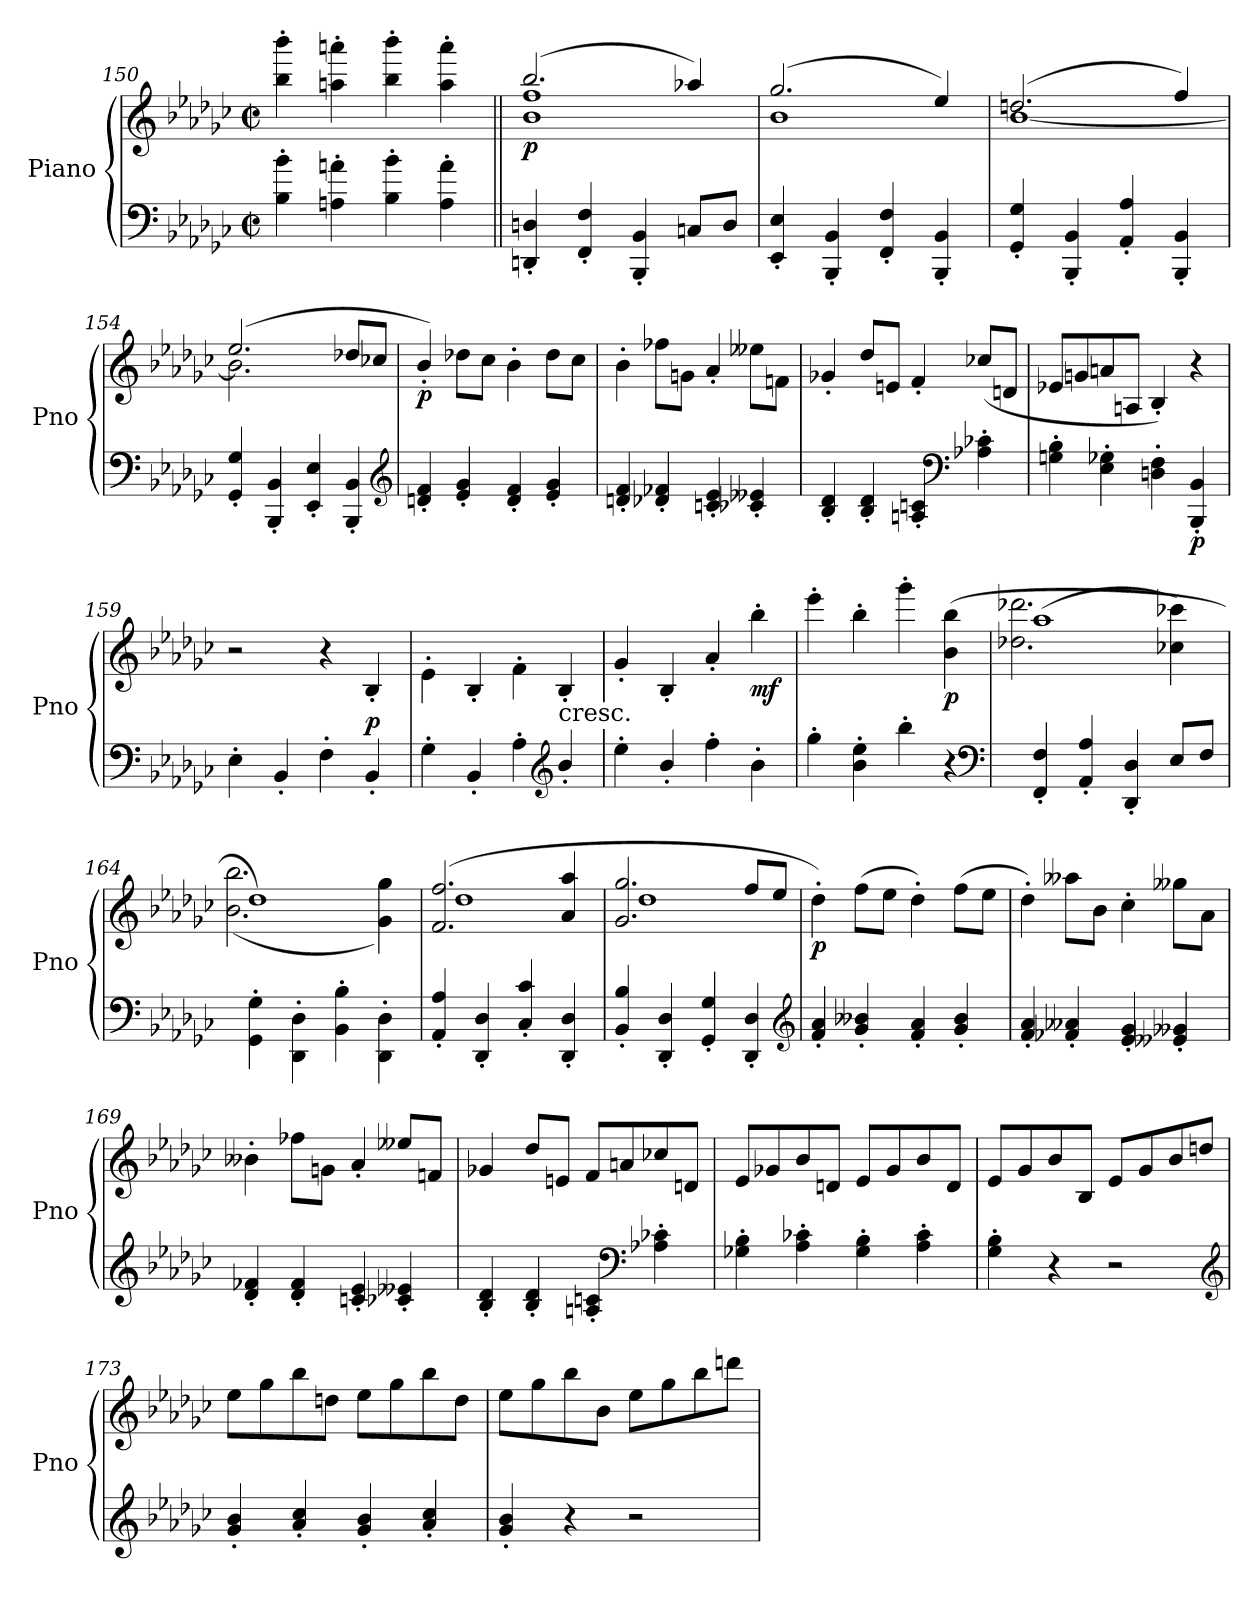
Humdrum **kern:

**kern	**kern	**dynam
*part1	*part1	*part1
*staff2	*staff1	*staff1/2
*I"Piano	*	*
*I'Pno	*	*
*clefF4	*clefG2	*
*k[b-e-a-d-g-c-]	*k[b-e-a-d-g-c-]	*
*G-:	*G-:	*
*M2/2	*M2/2	*
*met(c|)	*met(c|)	*
=150	=150	=150
4B-\' 4b-\'	4bb-\' 4bbb-\'	.
4An\' 4an\'	4aan\' 4aaan\'	.
4B-\' 4b-\'	4bb-\' 4bbb-\'	.
4A\' 4a\'	4aa\' 4aaa\'	.
=151||	=151||	=151||
*	*^	*
!	!	!	!LO:DY:b
4DDn/' 4Dn/'	(2.bb-/	1b- 1ff	p
4FF/' 4F/'	.	.	.
4BBB-/' 4BB-/'	.	.	.
8Cn/L	4aa-X/)	.	.
8D/J	.	.	.
=152	=152	=152	=152
4EE-/' 4E-/'	(2.gg-/	1b-	.
4BBB-/' 4BB-/'	.	.	.
4FF/' 4F/'	.	.	.
4BBB-/' 4BB-/'	4ee-/)	.	.
=153	=153	=153	=153
4GG-/' 4G-/'	(2.ddn/	[1b-	.
4BBB-/' 4BB-/'	.	.	.
4AA-/' 4A-/'	.	.	.
4BBB-/' 4BB-/'	4ff/)	.	.
!!LO:LB:g=z	!!
=154	=154	=154	=154
4GG-/' 4G-/'	(2.ee-/	2.b-\]	.
4BBB-/' 4BB-/'	.	.	.
4EE-/' 4E-/'	.	.	.
4BBB-/' 4BB-/'	8dd-X/L	4ryy	.
.	8cc-X/J	.	.
*	*v	*v	*
*clefG2	*	*
=155	=155	=155
!	!	!LO:DY:b
4dn/' 4f/'	4b-'/)	p
4e-/' 4g-/'	8dd-X\L	.
.	8cc-\J	.
4d/' 4f/'	4b-'\	.
4e-/' 4g-/'	8dd-\L	.
.	8cc-\J	.
=156	=156	=156
4dn/' 4f/'	4b-'\	.
4d-X/' 4f-X/'	8ff-X\L	.
.	8gn\J	.
4cn/' 4e-/'	4a-'/	.
4c-X/' 4e--X/'	8ee--X\L	.
.	8fn\J	.
=157	=157	=157
4B-/' 4d-/'	4g-X'/	.
4B-/' 4d-/'	8dd-/L	.
.	8en/J	.
4An/' 4cn/'	4f'/	.
*clefF4	*	*
4A-X\' 4c-X\'	(8cc-X/L	.
.	8dn/J	.
=158	=158	=158
4Gn\' 4B-\'	8e-X/L	.
.	8gn/	.
4E-\' 4G-X\'	8an/	.
.	8An/J	.
4Dn\' 4F\'	4B-'/)	.
!	!	!LO:DY:b=2
4BBB-/' 4BB-/'	4r	p
!!LO:PB:g=z
=159	=159	=159
4E-'\	2r	.
4BB-'/	.	.
4F'\	4r	.
!	!	!LO:DY:a=2
4BB-'/	4B-'/	p
=160	=160	=160
4G-'\	4e-'\	.
4BB-'/	4B-'/	.
4A-'\	4f'\	.
*clefG2	*	*
!	!LO:TX:b:t=cresc.	!
4b-'/	4B-'/	.
=161	=161	=161
4ee-'\	4g-'/	.
4b-'/	4B-'/	.
4ff'\	4a-'/	.
!	!	!LO:DY:b
4b-'\	4bb-'\	mf
=162	=162	=162
4gg-'\	4eee-'\	.
4b-\' 4ee-\'	4bb-'\	.
4bb-'\	4ggg-'\	.
!	!	!LO:DY:b
4r	(4b-\ 4bb-\	p
*clefF4	*	*
=163	=163	=163
*	*^	*
!	!	!	!LO:DY:b=2
!	!	!	!LO:DY:n=1:b
4FF/' 4F/'	(1aa-	2.dd-X\ 2.ddd-X\	p rf
4AA-/' 4A-/'	.	.	.
4DD-/' 4D-/'	.	.	.
8E-/L	.	4cc-X\ 4ccc-X\)	.
8F/J	.	.	.
!!LO:PB:g=z	!!
=164	=164	=164	=164
4GG-\' 4G-\'	1dd-)	(2.b-\ 2.bb-\	.
4DD-\' 4D-\'	.	.	.
4BB-\' 4B-\'	.	.	.
4DD-\' 4D-\'	.	4g-\ 4gg-\)	.
!!LO:PB:g=z	!!
=165	=165	=165	=165
4AA-/' 4A-/'	(2.f/ 2.ff/	1dd-	.
4DD-/' 4D-/'	.	.	.
4C-/' 4c-/'	.	.	.
4DD-/' 4D-/'	4a-/ 4aa-/	.	.
=166	=166	=166	=166
4BB-/' 4B-/'	2.g-/ 2.gg-/	1dd-	.
4DD-/' 4D-/'	.	.	.
4GG-/' 4G-/'	.	.	.
4DD-/' 4D-/'	8ff/L	.	.
.	8ee-/J	.	.
*	*v	*v	*
*clefG2	*	*
=167	=167	=167
!	!	!LO:DY:b
4f/' 4a-/'	4dd-'\)	p
4g-/' 4b--X/'	(8ff\L	.
.	8ee-\J	.
4f/' 4a-/'	4dd-'\)	.
4g-/' 4b--/'	(8ff\L	.
.	8ee-\J	.
=168	=168	=168
4f/' 4a-/'	4dd-'\)	.
4f-X/' 4a--X/'	8aa--X\L	.
.	8b-\J	.
4e-/' 4g-/'	4cc-'\	.
4e--X/' 4g--X/'	8gg--X\L	.
.	8a-\J	.
=169	=169	=169
4d-/' 4f-X/'	4b--X'\	.
4d-/' 4f-/'	8ff-X\L	.
.	8gn\J	.
4cn/' 4e-/'	4a-'/	.
4c-X/' 4e--X/'	8ee--X/L	.
.	8fn/J	.
!!LO:LB:g=z
=170	=170	=170
4B-/' 4d-/'	4g-X/	.
4B-/' 4d-/'	8dd-/L	.
.	8en/J	.
4An/' 4cn/'	8f/L	.
.	8an/	.
*clefF4	*	*
4A-X\' 4c-X\'	8cc-X/	.
.	8dn/J	.
=171	=171	=171
4G-X\' 4B-\'	8e-/L	.
.	8g-X/	.
4A-\' 4c-X\'	8b-/	.
.	8dn/J	.
4G-\' 4B-\'	8e-/L	.
.	8g-/	.
4A-\' 4c-\'	8b-/	.
.	8d/J	.
=172	=172	=172
4G-\' 4B-\'	8e-/L	.
.	8g-/	.
4r	8b-/	.
.	8B-/J	.
2r	8e-/L	.
.	8g-/	.
.	8b-/	.
.	8ddn/J	.
*clefG2	*	*
=173	=173	=173
4g-/' 4b-/'	8ee-\L	.
.	8gg-\	.
4a-/' 4cc-/'	8bb-\	.
.	8ddn\J	.
4g-/' 4b-/'	8ee-\L	.
.	8gg-\	.
4a-/' 4cc-/'	8bb-\	.
.	8dd\J	.
=174	=174	=174
4g-/' 4b-/'	8ee-\L	.
.	8gg-\	.
4r	8bb-\	.
.	8b-\J	.
2r	8ee-\L	.
.	8gg-\	.
.	8bb-\	.
.	8dddn\J	.
=	=	=
*-	*-	*-
